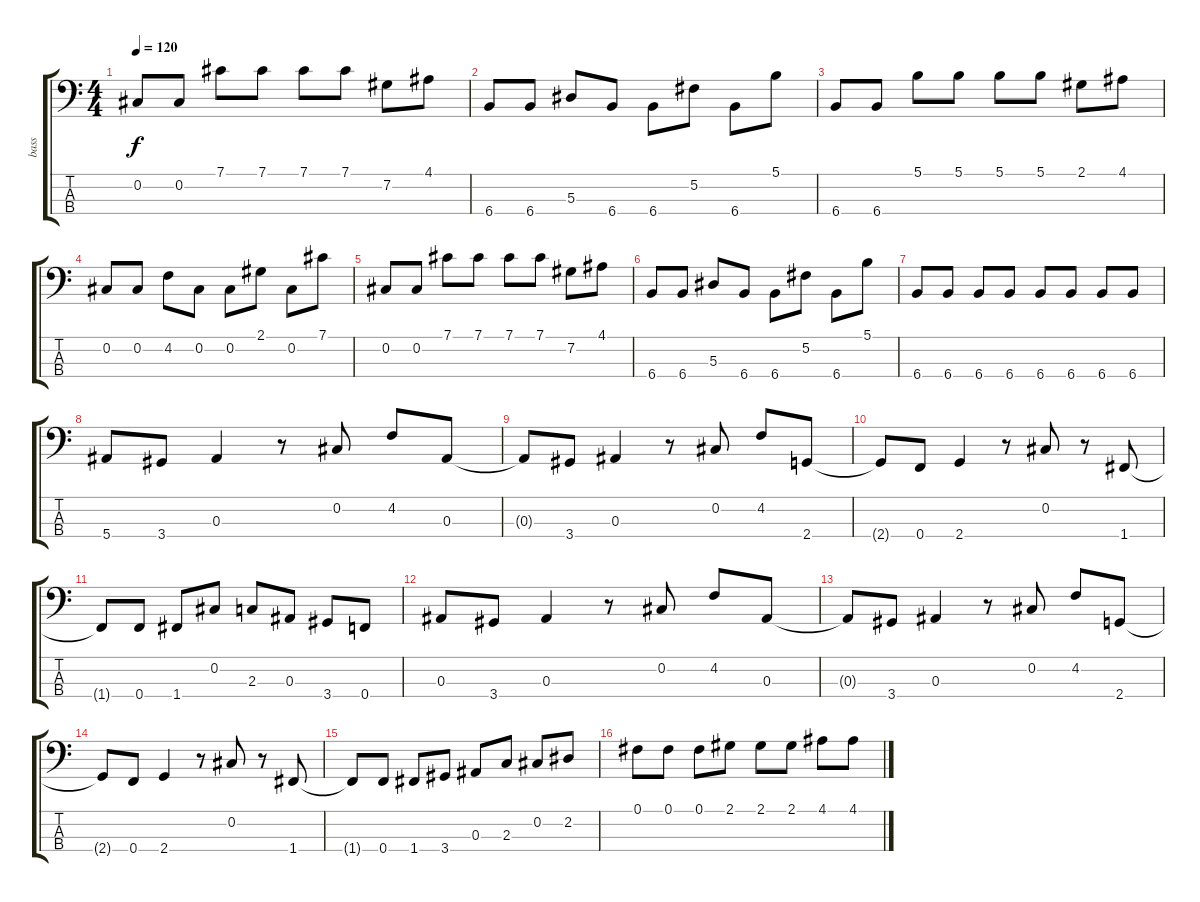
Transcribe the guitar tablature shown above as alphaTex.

\track ("bass" "bass") {instrument electricbassfinger}
\staff {score tabs}
\tuning (Gb2 Db2 Bb1 F1) {hide}
\ts (4 4)
\tempo 120
\clef f4
\ks c
0.2.8{dy f} 0.2.8 7.1.8 7.1.8 7.1.8 7.1.8 7.2.8 4.1.8 |
6.4.8 6.4.8 5.3.8 6.4.8 6.4.8 5.2.8 6.4.8 5.1.8 |
6.4.8 6.4.8 5.1.8 5.1.8 5.1.8 5.1.8 2.1.8 4.1.8 |
0.2.8 0.2.8 4.2.8 0.2.8 0.2.8 2.1.8 0.2.8 7.1.8 |
0.2.8 0.2.8 7.1.8 7.1.8 7.1.8 7.1.8 7.2.8 4.1.8 |
6.4.8 6.4.8 5.3.8 6.4.8 6.4.8 5.2.8 6.4.8 5.1.8 |
6.4.8 6.4.8 6.4.8 6.4.8 6.4.8 6.4.8 6.4.8 6.4.8 |
5.4.8 3.4.8 0.3.4 r.8 0.2.8 4.2.8 0.3.8 |
0.3{t}.8 3.4.8 0.3.4 r.8 0.2.8 4.2.8 2.4.8 |
2.4{t}.8 0.4.8 2.4.4 r.8 0.2.8 r.8 1.4.8 |
1.4{t}.8 0.4.8 1.4.8 0.2.8 2.3.8 0.3.8 3.4.8 0.4.8 |
0.3.8 3.4.8 0.3.4 r.8 0.2.8 4.2.8 0.3.8 |
0.3{t}.8 3.4.8 0.3.4 r.8 0.2.8 4.2.8 2.4.8 |
2.4{t}.8 0.4.8 2.4.4 r.8 0.2.8 r.8 1.4.8 |
1.4{t}.8 0.4.8 1.4.8 3.4.8 0.3.8 2.3.8 0.2.8 2.2.8 |
0.1.8 0.1.8 0.1.8 2.1.8 2.1.8 2.1.8 4.1.8 4.1.8
